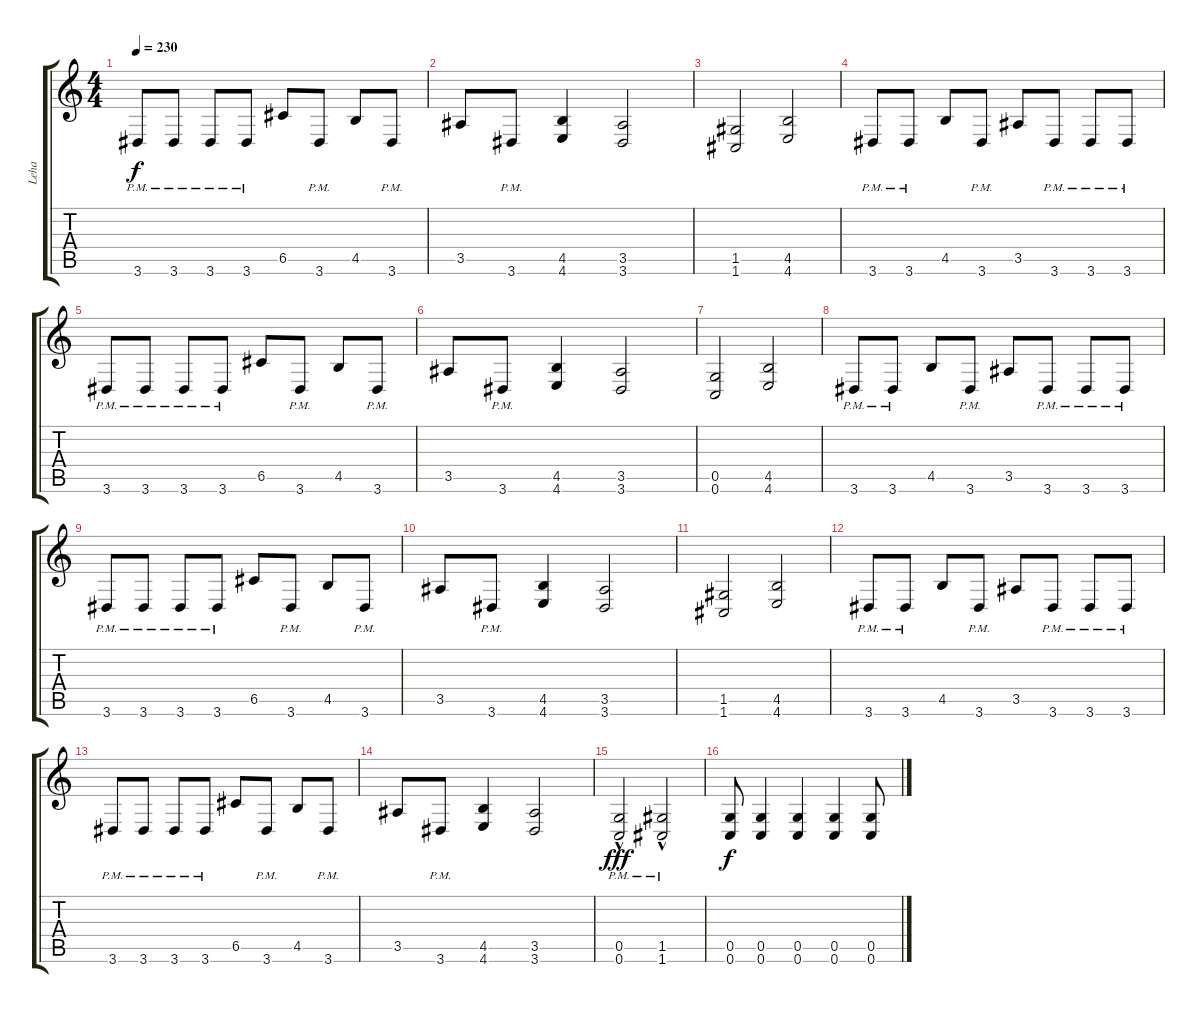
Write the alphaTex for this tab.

\track ("Leha" "Leha") {instrument distortionguitar}
\staff {score tabs}
\tuning (D4 A3 F3 C3 G2 C2) {hide}
\ts (4 4)
\tempo 230
\clef g2
\ks c
3.6{pm}.8{dy f} 3.6{pm}.8 3.6{pm}.8 3.6{pm}.8 6.5.8 3.6{pm}.8 4.5.8 3.6{pm}.8 |
3.5.8 3.6{pm}.8 (4.5 4.6).4 (3.5 3.6).2 |
(1.5 1.6).2 (4.5 4.6).2 |
3.6{pm}.8 3.6{pm}.8 4.5.8 3.6{pm}.8 3.5.8 3.6{pm}.8 3.6{pm}.8 3.6{pm}.8 |
3.6{pm}.8 3.6{pm}.8 3.6{pm}.8 3.6{pm}.8 6.5.8 3.6{pm}.8 4.5.8 3.6{pm}.8 |
3.5.8 3.6{pm}.8 (4.5 4.6).4 (3.5 3.6).2 |
(0.5 0.6).2 (4.5 4.6).2 |
3.6{pm}.8 3.6{pm}.8 4.5.8 3.6{pm}.8 3.5.8 3.6{pm}.8 3.6{pm}.8 3.6{pm}.8 |
3.6{pm}.8 3.6{pm}.8 3.6{pm}.8 3.6{pm}.8 6.5.8 3.6{pm}.8 4.5.8 3.6{pm}.8 |
3.5.8 3.6{pm}.8 (4.5 4.6).4 (3.5 3.6).2 |
(1.5 1.6).2 (4.5 4.6).2 |
3.6{pm}.8 3.6{pm}.8 4.5.8 3.6{pm}.8 3.5.8 3.6{pm}.8 3.6{pm}.8 3.6{pm}.8 |
3.6{pm}.8 3.6{pm}.8 3.6{pm}.8 3.6{pm}.8 6.5.8 3.6{pm}.8 4.5.8 3.6{pm}.8 |
3.5.8 3.6{pm}.8 (4.5 4.6).4 (3.5 3.6).2 |
(0.5{hac pm} 0.6{hac pm}).2{dy fff} (1.5{hac pm} 1.6{hac pm}).2 |
(0.5 0.6).8{dy f} (0.5 0.6).4 (0.5 0.6).4 (0.5 0.6).4 (0.5 0.6).8
